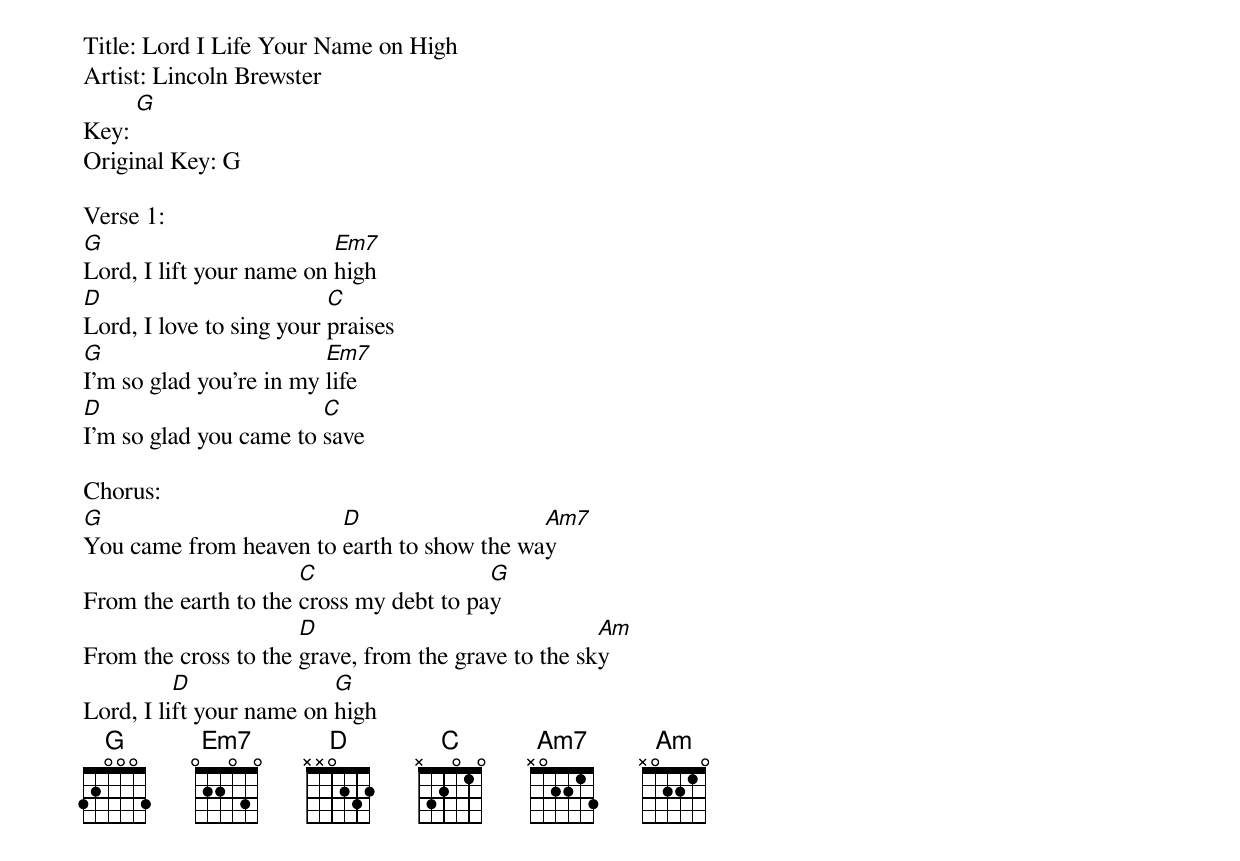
Title: Lord I Life Your Name on High
Artist: Lincoln Brewster
Key: [G]
Original Key: G

Verse 1:
[G]Lord, I lift your name on [Em7]high
[D]Lord, I love to sing your [C]praises
[G]I'm so glad you're in my [Em7]life
[D]I'm so glad you came to [C]save

Chorus:
[G]You came from heaven to [D]earth to show the wa[Am7]y
From the earth to the [C]cross my debt to pa[G]y
From the cross to the [D]grave, from the grave to the sk[Am]y
Lord, I li[D]ft your name on [G]high
